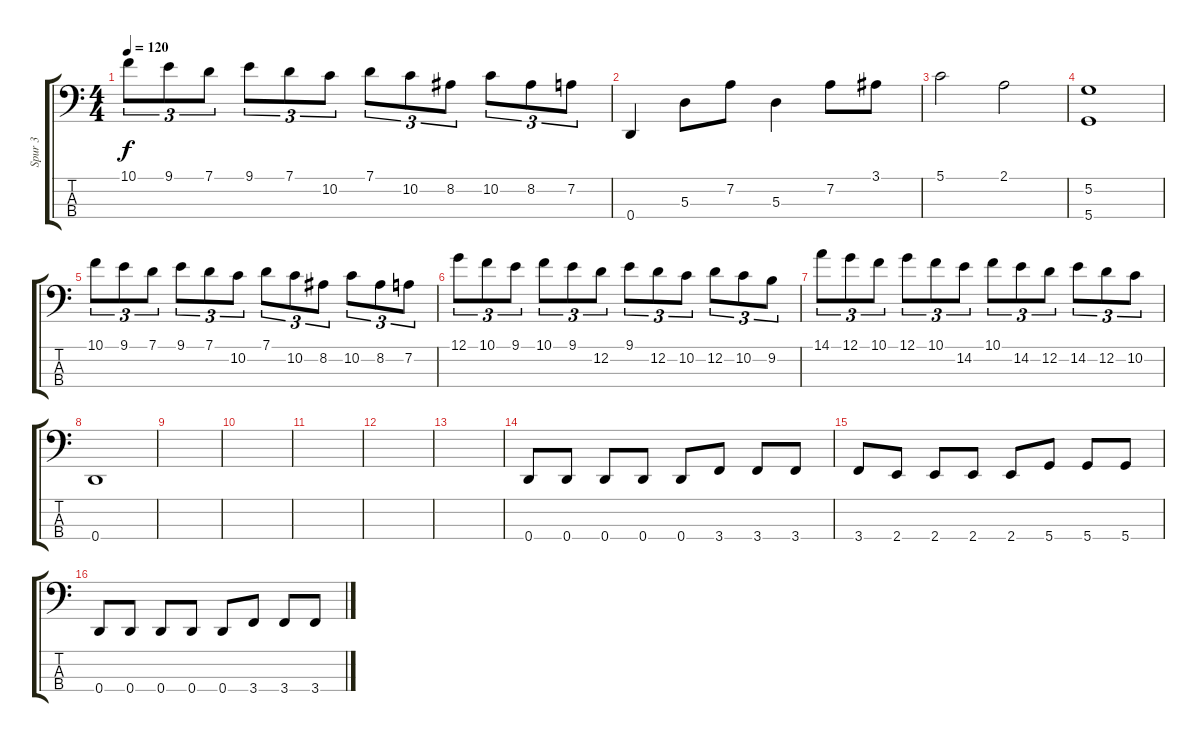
\track ("Spur 3" "Spur 3") {instrument electricbasspick}
\staff {score tabs}
\tuning (G2 D2 A1 D1) {hide}
\ts (4 4)
\tempo 120
\clef f4
\ks c
10.1.8{tu (3 2) dy f} 9.1.8{tu (3 2)} 7.1.8{tu (3 2)} 9.1.8{tu (3 2)} 7.1.8{tu (3 2)} 10.2.8{tu (3 2)} 7.1.8{tu (3 2)} 10.2.8{tu (3 2)} 8.2.8{tu (3 2)} 10.2.8{tu (3 2)} 8.2.8{tu (3 2)} 7.2.8{tu (3 2)} |
0.4.4 5.3.8 7.2.8 5.3.4 7.2.8 3.1.8 |
5.1.2 2.1.2 |
(5.2 5.4).1 |
10.1.8{tu (3 2)} 9.1.8{tu (3 2)} 7.1.8{tu (3 2)} 9.1.8{tu (3 2)} 7.1.8{tu (3 2)} 10.2.8{tu (3 2)} 7.1.8{tu (3 2)} 10.2.8{tu (3 2)} 8.2.8{tu (3 2)} 10.2.8{tu (3 2)} 8.2.8{tu (3 2)} 7.2.8{tu (3 2)} |
12.1.8{tu (3 2)} 10.1.8{tu (3 2)} 9.1.8{tu (3 2)} 10.1.8{tu (3 2)} 9.1.8{tu (3 2)} 12.2.8{tu (3 2)} 9.1.8{tu (3 2)} 12.2.8{tu (3 2)} 10.2.8{tu (3 2)} 12.2.8{tu (3 2)} 10.2.8{tu (3 2)} 9.2.8{tu (3 2)} |
14.1.8{tu (3 2)} 12.1.8{tu (3 2)} 10.1.8{tu (3 2)} 12.1.8{tu (3 2)} 10.1.8{tu (3 2)} 14.2.8{tu (3 2)} 10.1.8{tu (3 2)} 14.2.8{tu (3 2)} 12.2.8{tu (3 2)} 14.2.8{tu (3 2)} 12.2.8{tu (3 2)} 10.2.8{tu (3 2)} |
0.4.1 |
|
|
|
|
|
0.4.8 0.4.8 0.4.8 0.4.8 0.4.8 3.4.8 3.4.8 3.4.8 |
3.4.8 2.4.8 2.4.8 2.4.8 2.4.8 5.4.8 5.4.8 5.4.8 |
0.4.8 0.4.8 0.4.8 0.4.8 0.4.8 3.4.8 3.4.8 3.4.8
